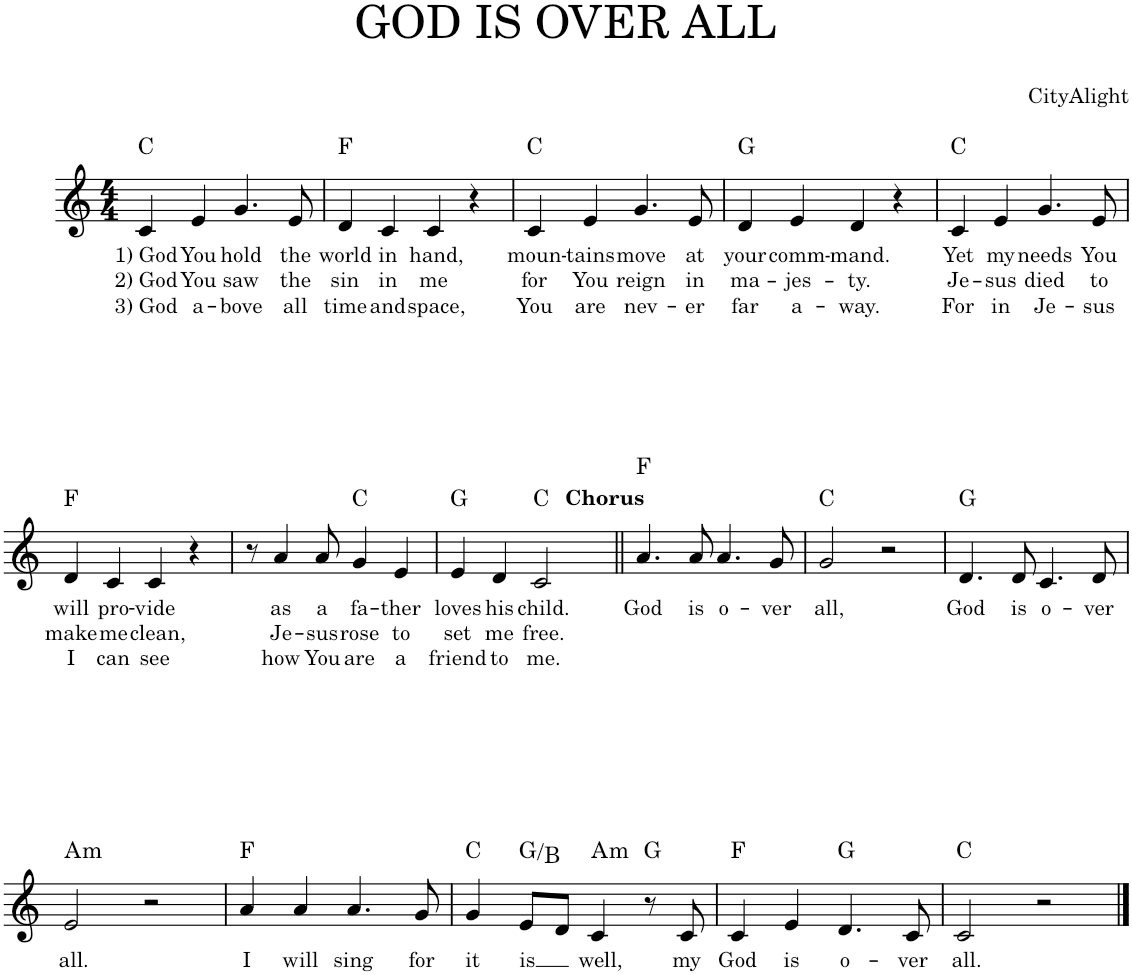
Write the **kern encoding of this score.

**kern	**text	**text	**text	**harte
*part1	*part1	*part1	*part1	*part1
*staff1	*staff1	*staff1	*staff1	*
*I"Piano	*	*	*	*
*I'Pno.	*	*	*	*
*clefG2	*	*	*	*
*k[]	*	*	*	*
*M4/4	*	*	*	*
=1	=1	=1	=1	=1
!	!LO:LY:b	!LO:LY:b	!LO:LY:b	!
4c/	1) God	2) God	3) God	C:maj
!	!LO:LY:b	!LO:LY:b	!LO:LY:b	!
4e/	You	You	a-	.
!	!LO:LY:b	!LO:LY:b	!LO:LY:b	!
4.g/	hold	saw	-bove	.
!	!LO:LY:b	!LO:LY:b	!LO:LY:b	!
8e/	the	the	all	.
=2	=2	=2	=2	=2
!	!LO:LY:b	!LO:LY:b	!LO:LY:b	!
4d/	world	sin	time	F:maj
!	!LO:LY:b	!LO:LY:b	!LO:LY:b	!
4c/	in	in	and	.
!	!LO:LY:b	!LO:LY:b	!LO:LY:b	!
4c/	hand,	me	space,	.
4r	.	.	.	.
=3	=3	=3	=3	=3
!	!LO:LY:b	!LO:LY:b	!LO:LY:b	!
4c/	moun-	for	You	C:maj
!	!LO:LY:b	!LO:LY:b	!LO:LY:b	!
4e/	-tains	You	are	.
!	!LO:LY:b	!LO:LY:b	!LO:LY:b	!
4.g/	move	reign	nev-	.
!	!LO:LY:b	!LO:LY:b	!LO:LY:b	!
8e/	at	in	-er	.
=4	=4	=4	=4	=4
!	!LO:LY:b	!LO:LY:b	!LO:LY:b	!
4d/	your	ma-	far	G:maj
!	!LO:LY:b	!LO:LY:b	!LO:LY:b	!
4e/	comm-	-jes-	a-	.
!	!LO:LY:b	!LO:LY:b	!LO:LY:b	!
4d/	-mand.	-ty.	-way.	.
4r	.	.	.	.
=5	=5	=5	=5	=5
!	!LO:LY:b	!LO:LY:b	!LO:LY:b	!
4c/	Yet	Je-	For	C:maj
!	!LO:LY:b	!LO:LY:b	!LO:LY:b	!
4e/	my	-sus	in	.
!	!LO:LY:b	!LO:LY:b	!LO:LY:b	!
4.g/	needs	died	Je-	.
!	!LO:LY:b	!LO:LY:b	!LO:LY:b	!
8e/	You	to	-sus	.
!!LO:LB:g=z
=6	=6	=6	=6	=6
!	!LO:LY:b	!LO:LY:b	!LO:LY:b	!
4d/	will	make	I	F:maj
!	!LO:LY:b	!LO:LY:b	!LO:LY:b	!
4c/	pro-	me	can	.
!	!LO:LY:b	!LO:LY:b	!LO:LY:b	!
4c/	-vide	clean,	see	.
4r	.	.	.	.
=7	=7	=7	=7	=7
8r	.	.	.	.
!	!LO:LY:b	!LO:LY:b	!LO:LY:b	!
4a/	as	Je-	how	.
!	!LO:LY:b	!LO:LY:b	!LO:LY:b	!
8a/	a	-sus	You	.
!	!LO:LY:b	!LO:LY:b	!LO:LY:b	!
4g/	fa-	rose	are	C:maj
!	!LO:LY:b	!LO:LY:b	!LO:LY:b	!
4e/	-ther	to	a	.
=8	=8	=8	=8	=8
!	!LO:LY:b	!LO:LY:b	!LO:LY:b	!
4e/	loves	set	friend	G:maj
!	!LO:LY:b	!LO:LY:b	!LO:LY:b	!
4d/	his	me	to	.
!	!LO:LY:b	!LO:LY:b	!LO:LY:b	!
2c/	child.	free.	me.	C:maj
=9||	=9||	=9||	=9||	=9||
!	!LO:LY:b	!LO:LY:a	!	!
4.a/	God	Chorus	.	F:maj
!	!LO:LY:b	!	!	!
8a/	is	.	.	.
!	!LO:LY:b	!	!	!
4.a/	o-	.	.	.
!	!LO:LY:b	!	!	!
8g/	-ver	.	.	.
=10	=10	=10	=10	=10
!	!LO:LY:b	!	!	!
2g/	all,	.	.	C:maj
2r	.	.	.	.
=11	=11	=11	=11	=11
!	!LO:LY:b	!	!	!
4.d/	God	.	.	G:maj
!	!LO:LY:b	!	!	!
8d/	is	.	.	.
!	!LO:LY:b	!	!	!
4.c/	o-	.	.	.
!	!LO:LY:b	!	!	!
8d/	-ver	.	.	.
!!LO:LB:g=z
=12	=12	=12	=12	=12
!	!LO:LY:b	!	!	!LO:H:kt=m
2e/	all.	.	.	A:min
2r	.	.	.	.
=13	=13	=13	=13	=13
!	!LO:LY:b	!	!	!
4a/	I	.	.	F:maj
!	!LO:LY:b	!	!	!
4a/	will	.	.	.
!	!LO:LY:b	!	!	!
4.a/	sing	.	.	.
!	!LO:LY:b	!	!	!
8g/	for	.	.	.
=14	=14	=14	=14	=14
!	!LO:LY:b	!	!	!
4g/	it	.	.	C:maj
!	!LO:LY:b	!	!	!
8e/L	is	.	.	G:maj/3
8d/J	.	.	.	.
!	!LO:LY:b	!	!	!LO:H:kt=m
4c/	well,	.	.	A:min
8r	.	.	.	G:maj
!	!LO:LY:b	!	!	!
8c/	my	.	.	.
=15	=15	=15	=15	=15
!	!LO:LY:b	!	!	!
4c/	God	.	.	F:maj
!	!LO:LY:b	!	!	!
4e/	is	.	.	.
!	!LO:LY:b	!	!	!
4.d/	o-	.	.	G:maj
!	!LO:LY:b	!	!	!
8c/	-ver	.	.	.
=16	=16	=16	=16	=16
!	!LO:LY:b	!	!	!
2c/	all.	.	.	C:maj
2r	.	.	.	.
==	==	==	==	==
*-	*-	*-	*-	*-
